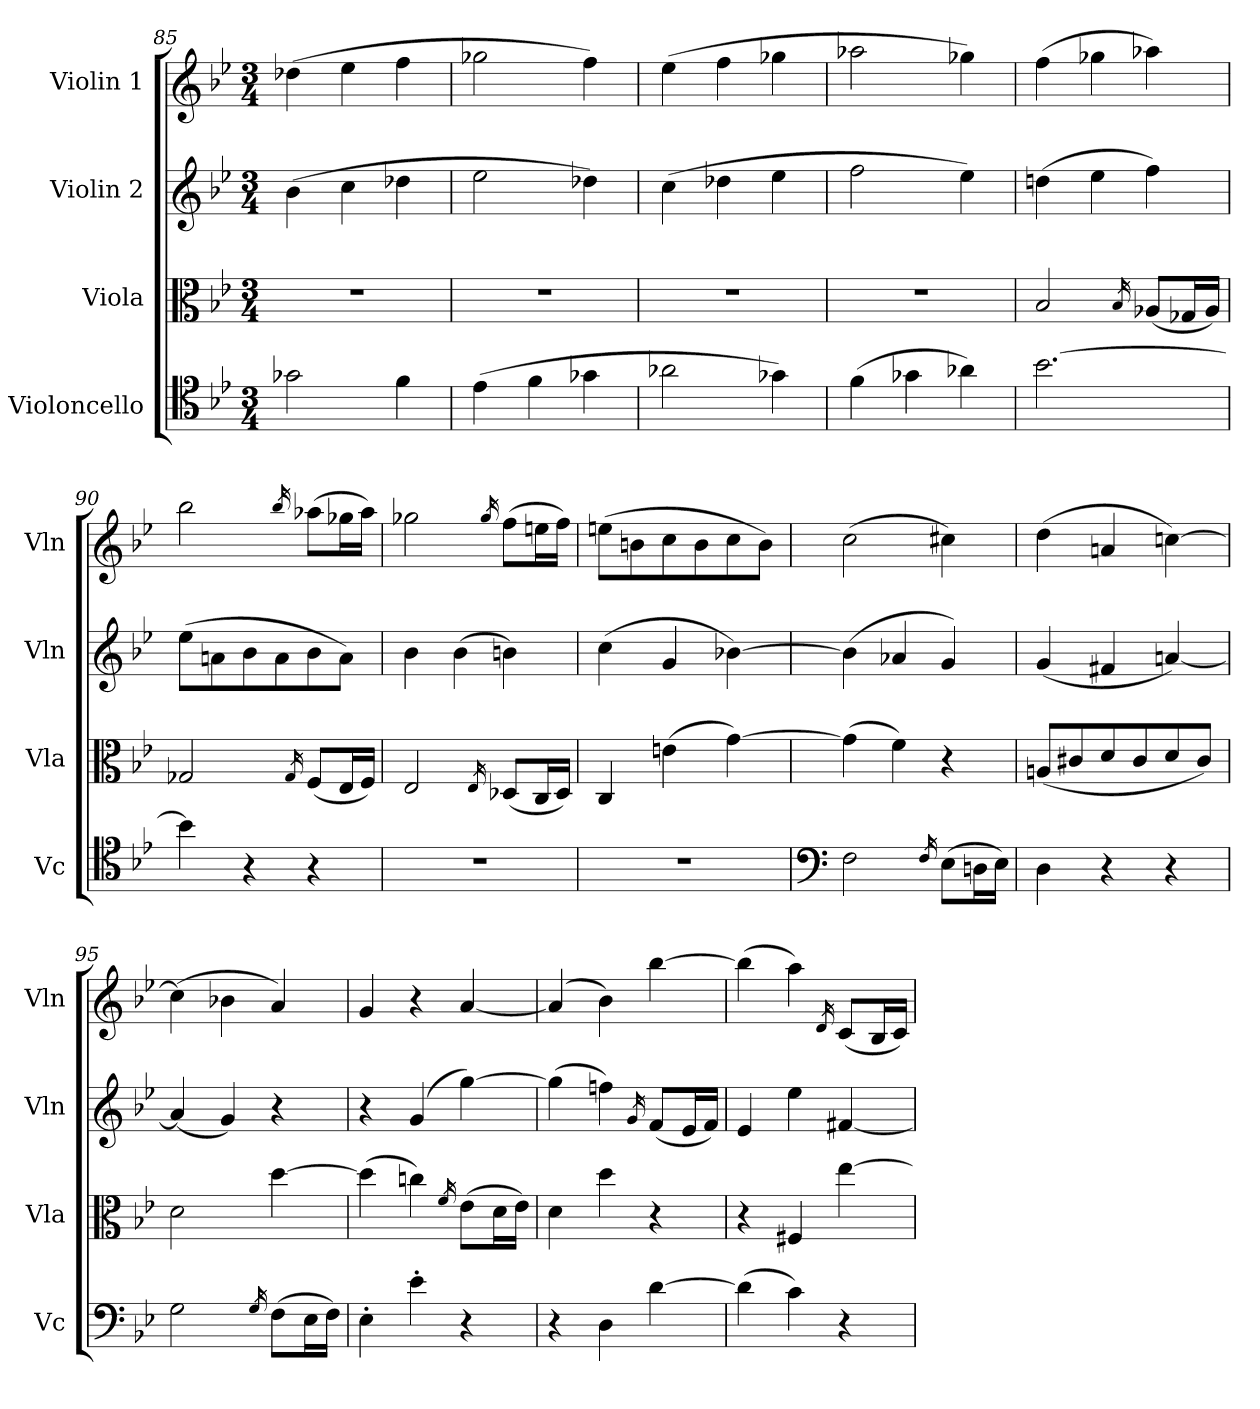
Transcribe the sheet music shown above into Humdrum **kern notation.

**kern	**kern	**kern	**kern
*part4	*part3	*part2	*part1
*staff4	*staff3	*staff2	*staff1
*I"Violoncello	*I"Viola	*I"Violin 2	*I"Violin 1
*I'Vc	*I'Vla	*I'Vln	*I'Vln
*clefC4	*clefC3	*clefG2	*clefG2
*k[b-e-]	*k[b-e-]	*k[b-e-]	*k[b-e-]
*M3/4	*M3/4	*M3/4	*M3/4
=85	=85	=85	=85
2g-X\	2.r	(4b-\	(4dd-X\
.	.	4cc\	4ee-\
4f\	.	4dd-X\	4ff\
=86	=86	=86	=86
(4e-\	2.r	2ee-\	2gg-X\
4f\	.	.	.
4g-X\	.	4dd-X\)	4ff\)
=87	=87	=87	=87
2a-X\	2.r	(4cc\	(4ee-\
.	.	4dd-X\	4ff\
4g-X\)	.	4ee-\	4gg-X\
!!LO:LB:g=z
=88	=88	=88	=88
(4f\	2.r	2ff\	2aa-X\
4g-X\	.	.	.
4a-X\)	.	4ee-\)	4gg-X\)
=89	=89	=89	=89
[2.b-\	2B-/	(4ddn\	(4ff\
.	.	4ee-\	4gg-X\
.	16qB-/	.	.
.	(8A-X/L	4ff\)	4aa-X\)
.	16G-X/L	.	.
.	16A-/JJ)	.	.
!!LO:LB:g=z
=90	=90	=90	=90
4b-\]	2G-X/	(8ee-\L	2bb-\
.	.	8an\	.
4r	.	8b-\	.
.	.	8a\	.
.	16qG-/	.	16qbb-/
4r	(8F/L	8b-\	(8aa-X\L
.	16E-/L	8a\J)	16gg-X\L
.	16F/JJ)	.	16aa-\JJ)
=91	=91	=91	=91
2.r	2E-/	4b-\	2gg-X\
.	.	(4b-\	.
.	16qE-/	.	16qgg-/
.	(8D-X/L	4bn\)	(8ff\L
.	16C/L	.	16een\L
.	16D-/JJ)	.	16ff\JJ)
=92	=92	=92	=92
2.r	4C/	(4cc\	(8een\L
.	.	.	8bn\
.	(4en\	4g/	8cc\
.	.	.	8b\
.	[4g\)	[4b-X\)	8cc\
.	.	.	8b\J)
=93	=93	=93	=93
*clefF4	*	*	*
2F\	(4g\]	(4b-\]	(2cc\
.	4f\)	4a-X/	.
16qF/	.	.	.
(8E-\L	4r	4g/)	4cc#X\)
16Dn\L	.	.	.
16E-\JJ)	.	.	.
=94	=94	=94	=94
4D\	(8An/L	(4g/	(4dd\
.	8c#X/	.	.
4r	8d/	4f#X/	4an/
.	8c#/	.	.
4r	8d/	[4an/)	[4ccn\)
.	8c#/J)	.	.
=95	=95	=95	=95
2G\	2d\	(4a/]	(4cc\]
.	.	4g/)	4b-X\
16qG/	.	.	.
(8F\L	[4dd\	4r	4a/)
16E-\L	.	.	.
16F\JJ)	.	.	.
=96	=96	=96	=96
4E-'\	(4dd\]	4r	4g/
4e-'\	4ccn\)	(4g/	4r
.	16qf/	.	.
4r	(8e-\L	[4gg\)	[4a/
.	16d\L	.	.
.	16e-\JJ)	.	.
!!LO:LB:g=z
=97	=97	=97	=97
4r	4d\	(4gg\]	(4a/]
4D\	4dd\	4ffn\)	4b-\)
.	.	16qg/	.
[4d\	4r	(8f/L	[4bb-\
.	.	16e-/L	.
.	.	16f/JJ)	.
=98	=98	=98	=98
(4d\]	4r	4e-/	(4bb-\]
4c\)	4F#X/	4ee-\	4aa\)
.	.	.	16qd/
4r	[4ee-\	[4f#X/	(8c/L
.	.	.	16B-/L
.	.	.	16c/JJ)
=	=	=	=
*-	*-	*-	*-
